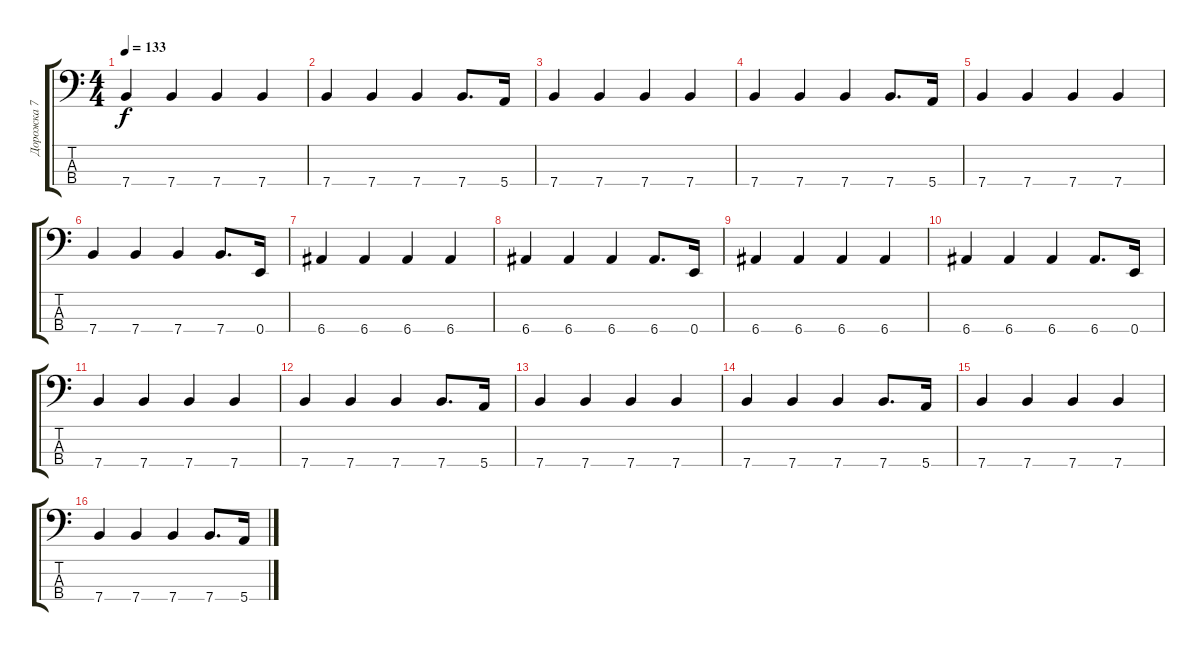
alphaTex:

\track ("Дорожка 7" "Дорожка 7") {instrument electricbassfinger}
\staff {score tabs}
\tuning (G2 D2 A1 E1) {hide}
\ts (4 4)
\tempo 133
\clef f4
\ks c
7.4.4{dy f} 7.4.4 7.4.4 7.4.4 |
7.4.4 7.4.4 7.4.4 7.4.8{d} 5.4.16 |
7.4.4 7.4.4 7.4.4 7.4.4 |
7.4.4 7.4.4 7.4.4 7.4.8{d} 5.4.16 |
7.4.4 7.4.4 7.4.4 7.4.4 |
7.4.4 7.4.4 7.4.4 7.4.8{d} 0.4.16 |
6.4.4 6.4.4 6.4.4 6.4.4 |
6.4.4 6.4.4 6.4.4 6.4.8{d} 0.4.16 |
6.4.4 6.4.4 6.4.4 6.4.4 |
6.4.4 6.4.4 6.4.4 6.4.8{d} 0.4.16 |
7.4.4 7.4.4 7.4.4 7.4.4 |
7.4.4 7.4.4 7.4.4 7.4.8{d} 5.4.16 |
7.4.4 7.4.4 7.4.4 7.4.4 |
7.4.4 7.4.4 7.4.4 7.4.8{d} 5.4.16 |
7.4.4 7.4.4 7.4.4 7.4.4 |
7.4.4 7.4.4 7.4.4 7.4.8{d} 5.4.16
